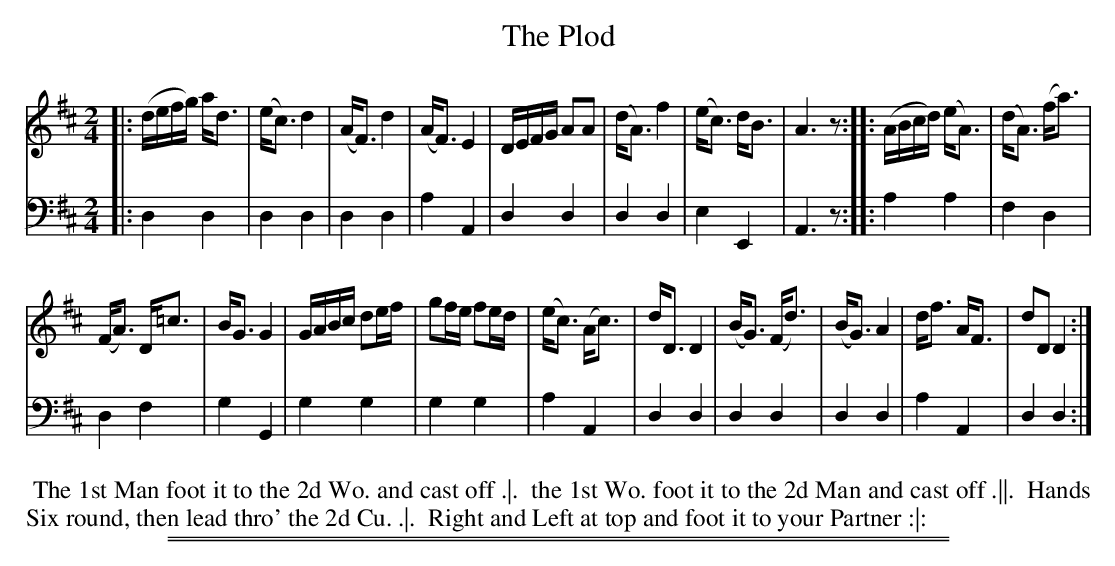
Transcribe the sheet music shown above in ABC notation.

X:1
T: The Plod
M: 2/4
L: 1/16
K: D
V: 1
|:\
(defg) ad3 | (ec3) d4 |\
(AF3) d4 | (AF3) E4 |\
DEFG A2A2 | (dA3) f4 |\
(ec3) dB3 | A6 z2 :|\
|:\
(ABcd) (eA3) | (dA3) (fa3) |
(FA3) D=c3 | BG3 G4 |\
GABc d2ef | g2fe f2ed |\
(ec3) (Ac3) | dD3 D4 |\
(BG3) (Fd3) | (BG3) A4 |\
df3 AF3 | d2D2 D4 :|
V: 2 clef=bass middle=d
|:\
d4d4 | d4d4 | d4d4 | a4A4 |\
d4d4 | d4d4 | e4E4 | A6 z2 :|
|:\
a4a4 | f4d4 | d4f4 | g4G4 |\
g4g4 | g4g4 | a4A4 | d4d4 |\
d4d4 | d4d4 | a4A4 | d4d4 :|
